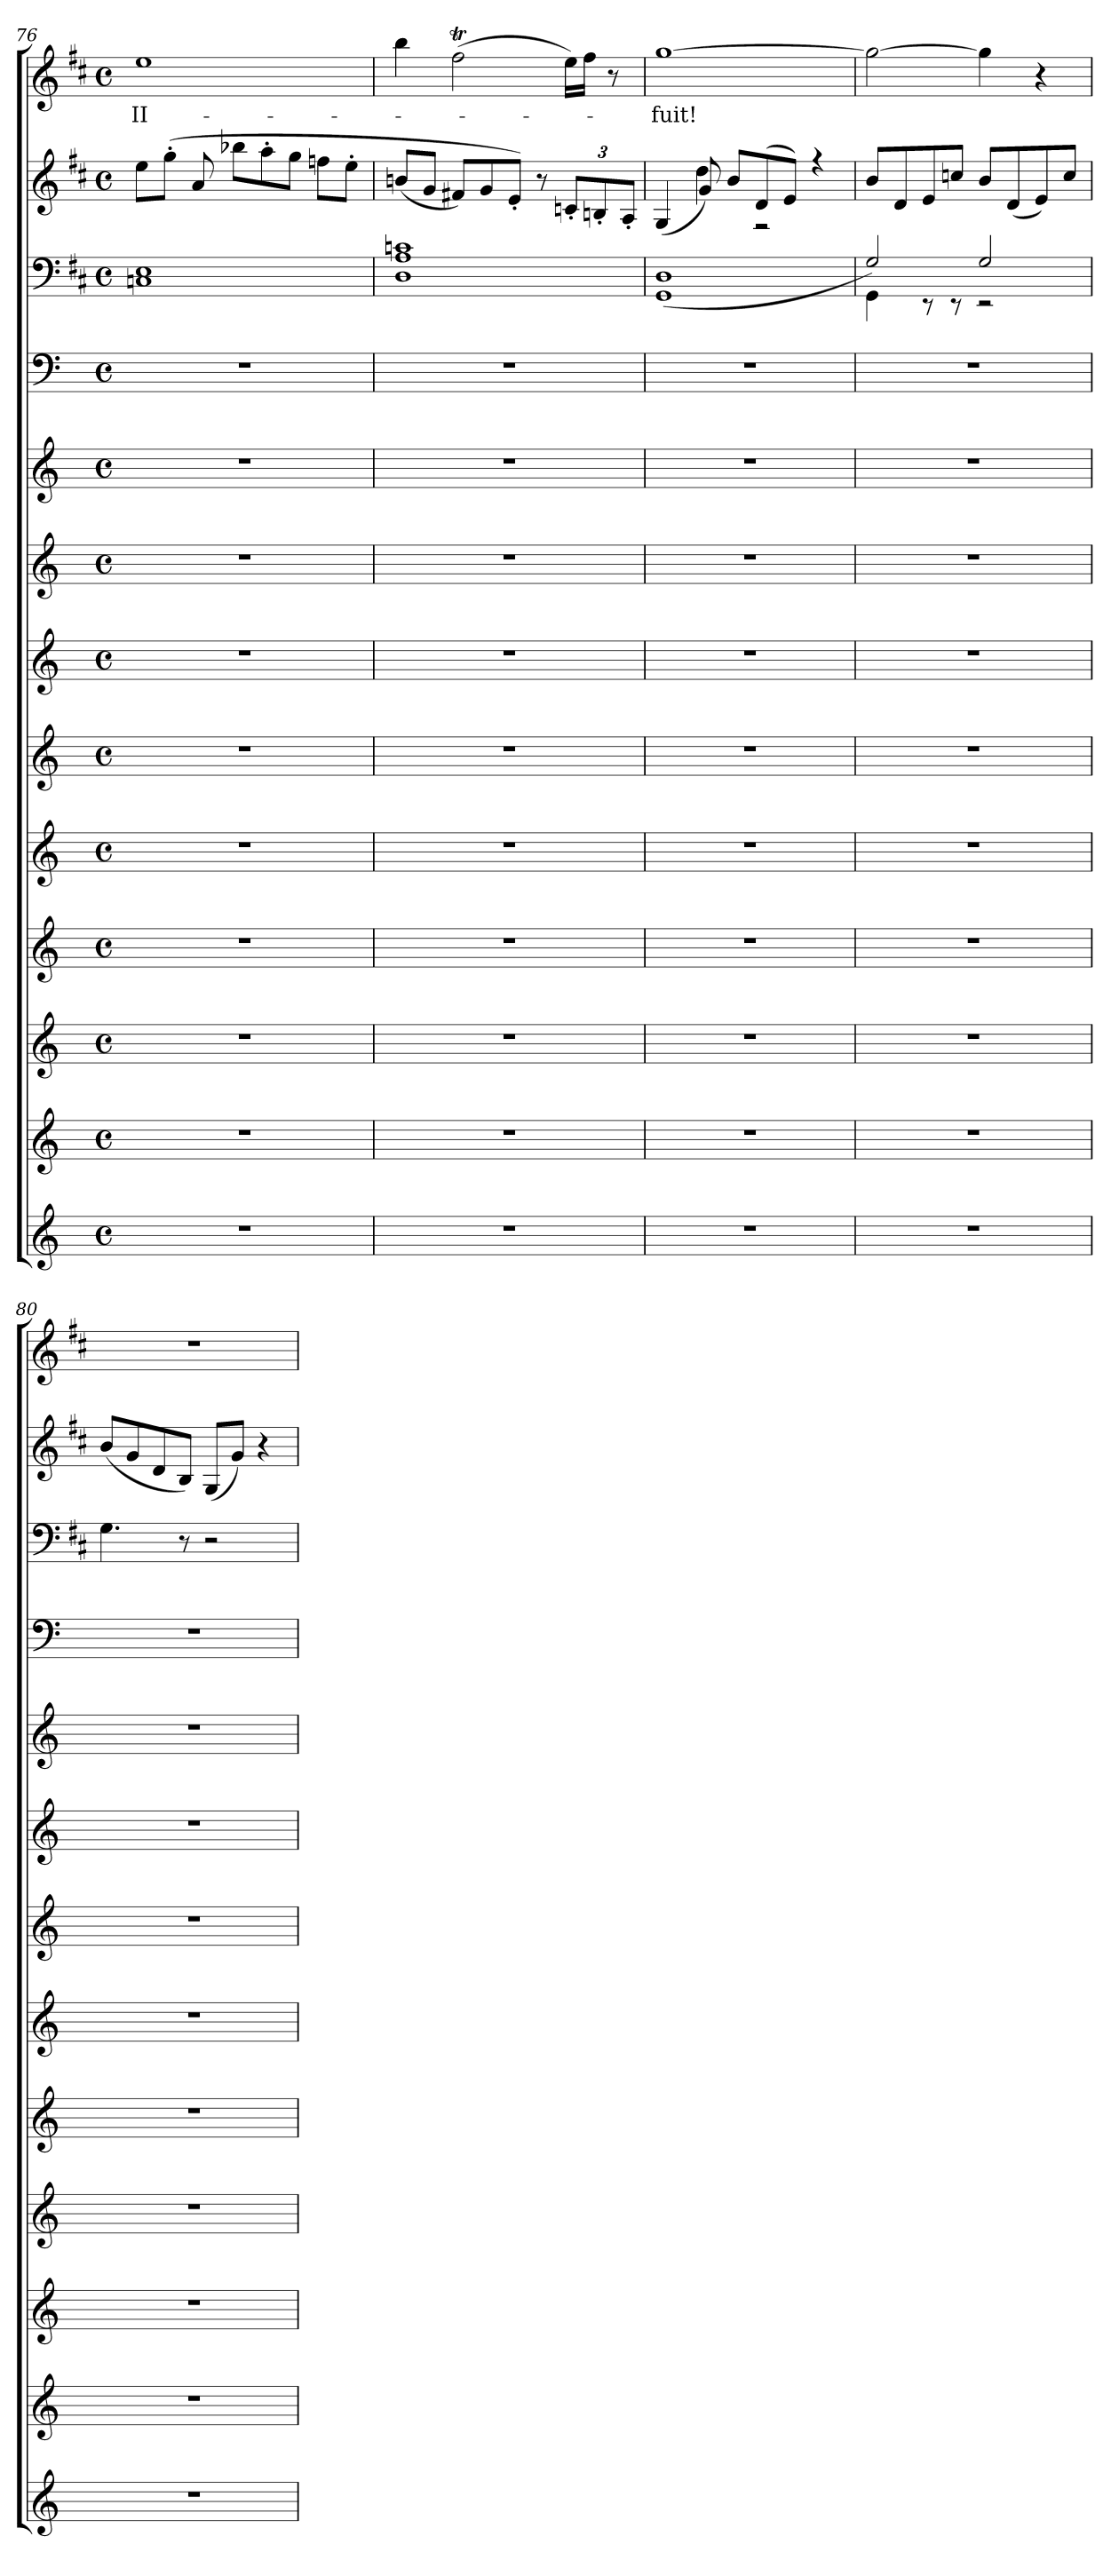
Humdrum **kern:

**kern	**kern	**kern	**kern	**kern	**kern	**kern	**kern	**kern	**kern	**kern	**kern	**kern	**text
*part13	*part12	*part11	*part10	*part9	*part8	*part7	*part6	*part5	*part4	*part3	*part2	*part1	*part1
*staff13	*staff12	*staff11	*staff10	*staff9	*staff8	*staff7	*staff6	*staff5	*staff4	*staff3	*staff2	*staff1	*staff1
*clefG2	*clefG2	*clefG2	*clefG2	*clefG2	*clefG2	*clefG2	*clefG2	*clefG2	*clefF4	*clefF4	*clefG2	*clefG2	*
*k[]	*k[]	*k[]	*k[]	*k[]	*k[]	*k[]	*k[]	*k[]	*k[]	*k[f#c#]	*k[f#c#]	*k[f#c#]	*
*C:	*C:	*C:	*C:	*C:	*C:	*C:	*C:	*C:	*C:	*D:	*D:	*D:	*
*M4/4	*M4/4	*M4/4	*M4/4	*M4/4	*M4/4	*M4/4	*M4/4	*M4/4	*M4/4	*M4/4	*M4/4	*M4/4	*
*met(c)	*met(c)	*met(c)	*met(c)	*met(c)	*met(c)	*met(c)	*met(c)	*met(c)	*met(c)	*met(c)	*met(c)	*met(c)	*
=76	=76	=76	=76	=76	=76	=76	=76	=76	=76	=76	=76	=76	=76
1r	1r	1r	1r	1r	1r	1r	1r	1r	1r	1Cn\ 1E\	8ee\L	1ee/	II-
.	.	.	.	.	.	.	.	.	.	.	(8gg'\J	.	.
.	.	.	.	.	.	.	.	.	.	.	8a/	.	.
.	.	.	.	.	.	.	.	.	.	.	8bb-X\L	.	.
.	.	.	.	.	.	.	.	.	.	.	8aa'\	.	.
.	.	.	.	.	.	.	.	.	.	.	8gg\J	.	.
.	.	.	.	.	.	.	.	.	.	.	8ffn\L	.	.
.	.	.	.	.	.	.	.	.	.	.	8ee'\J	.	.
!!LO:LB:g=z
=77	=77	=77	=77	=77	=77	=77	=77	=77	=77	=77	=77	=77	=77
1r	1r	1r	1r	1r	1r	1r	1r	1r	1r	1D/ 1A/ 1cn/	(8bn/L	4bb\	.
.	.	.	.	.	.	.	.	.	.	.	8g/J	.	.
.	.	.	.	.	.	.	.	.	.	.	8f#X/L)	(2ff#t\	.
.	.	.	.	.	.	.	.	.	.	.	8g/	.	.
.	.	.	.	.	.	.	.	.	.	.	8e'/J)	.	.
.	.	.	.	.	.	.	.	.	.	.	8r	.	.
.	.	.	.	.	.	.	.	.	.	.	12c'/L	16ee\LL)	.
.	.	.	.	.	.	.	.	.	.	.	.	16ff#\JJ	.
.	.	.	.	.	.	.	.	.	.	.	12Bn'/	.	.
.	.	.	.	.	.	.	.	.	.	.	.	8r	.
.	.	.	.	.	.	.	.	.	.	.	12A'/J	.	.
=78	=78	=78	=78	=78	=78	=78	=78	=78	=78	=78	=78	=78	=78
*	*	*	*	*	*	*	*	*	*	*	*^	*	*
1r	1r	1r	1r	1r	1r	1r	1r	1r	1r	(1GG/ 1D/	(4G/	4ryy	[1gg\	fuit!
.	.	.	.	.	.	.	.	.	.	.	8g/)	4dd\	.	.
.	.	.	.	.	.	.	.	.	.	.	8b/L	.	.	.
.	.	.	.	.	.	.	.	.	.	.	(8d/	2r	.	.
.	.	.	.	.	.	.	.	.	.	.	8e/J)	.	.	.
.	.	.	.	.	.	.	.	.	.	.	4r	.	.	.
*	*	*	*	*	*	*	*	*	*	*	*v	*v	*	*
=79	=79	=79	=79	=79	=79	=79	=79	=79	=79	=79	=79	=79	=79
*	*	*	*	*	*	*	*	*	*	*^	*	*	*
1r	1r	1r	1r	1r	1r	1r	1r	1r	1r	2G/)	4GG\	8b/L	2gg\_	.
.	.	.	.	.	.	.	.	.	.	.	.	8d/	.	.
.	.	.	.	.	.	.	.	.	.	.	8r	8e/	.	.
.	.	.	.	.	.	.	.	.	.	.	8r	8cc/J	.	.
.	.	.	.	.	.	.	.	.	.	2G/	2r	8b/L	4gg\]	.
.	.	.	.	.	.	.	.	.	.	.	.	(8d/	.	.
.	.	.	.	.	.	.	.	.	.	.	.	8e/)	4r	.
.	.	.	.	.	.	.	.	.	.	.	.	8cc/J	.	.
*	*	*	*	*	*	*	*	*	*	*v	*v	*	*	*
=80	=80	=80	=80	=80	=80	=80	=80	=80	=80	=80	=80	=80	=80
1r	1r	1r	1r	1r	1r	1r	1r	1r	1r	4.G\	(8b/L	1r	.
.	.	.	.	.	.	.	.	.	.	.	8g/	.	.
.	.	.	.	.	.	.	.	.	.	.	8d/	.	.
.	.	.	.	.	.	.	.	.	.	8r	8B/J)	.	.
.	.	.	.	.	.	.	.	.	.	2r	(8G/L	.	.
.	.	.	.	.	.	.	.	.	.	.	8g/J)	.	.
.	.	.	.	.	.	.	.	.	.	.	4r	.	.
=	=	=	=	=	=	=	=	=	=	=	=	=	=
*-	*-	*-	*-	*-	*-	*-	*-	*-	*-	*-	*-	*-	*-
